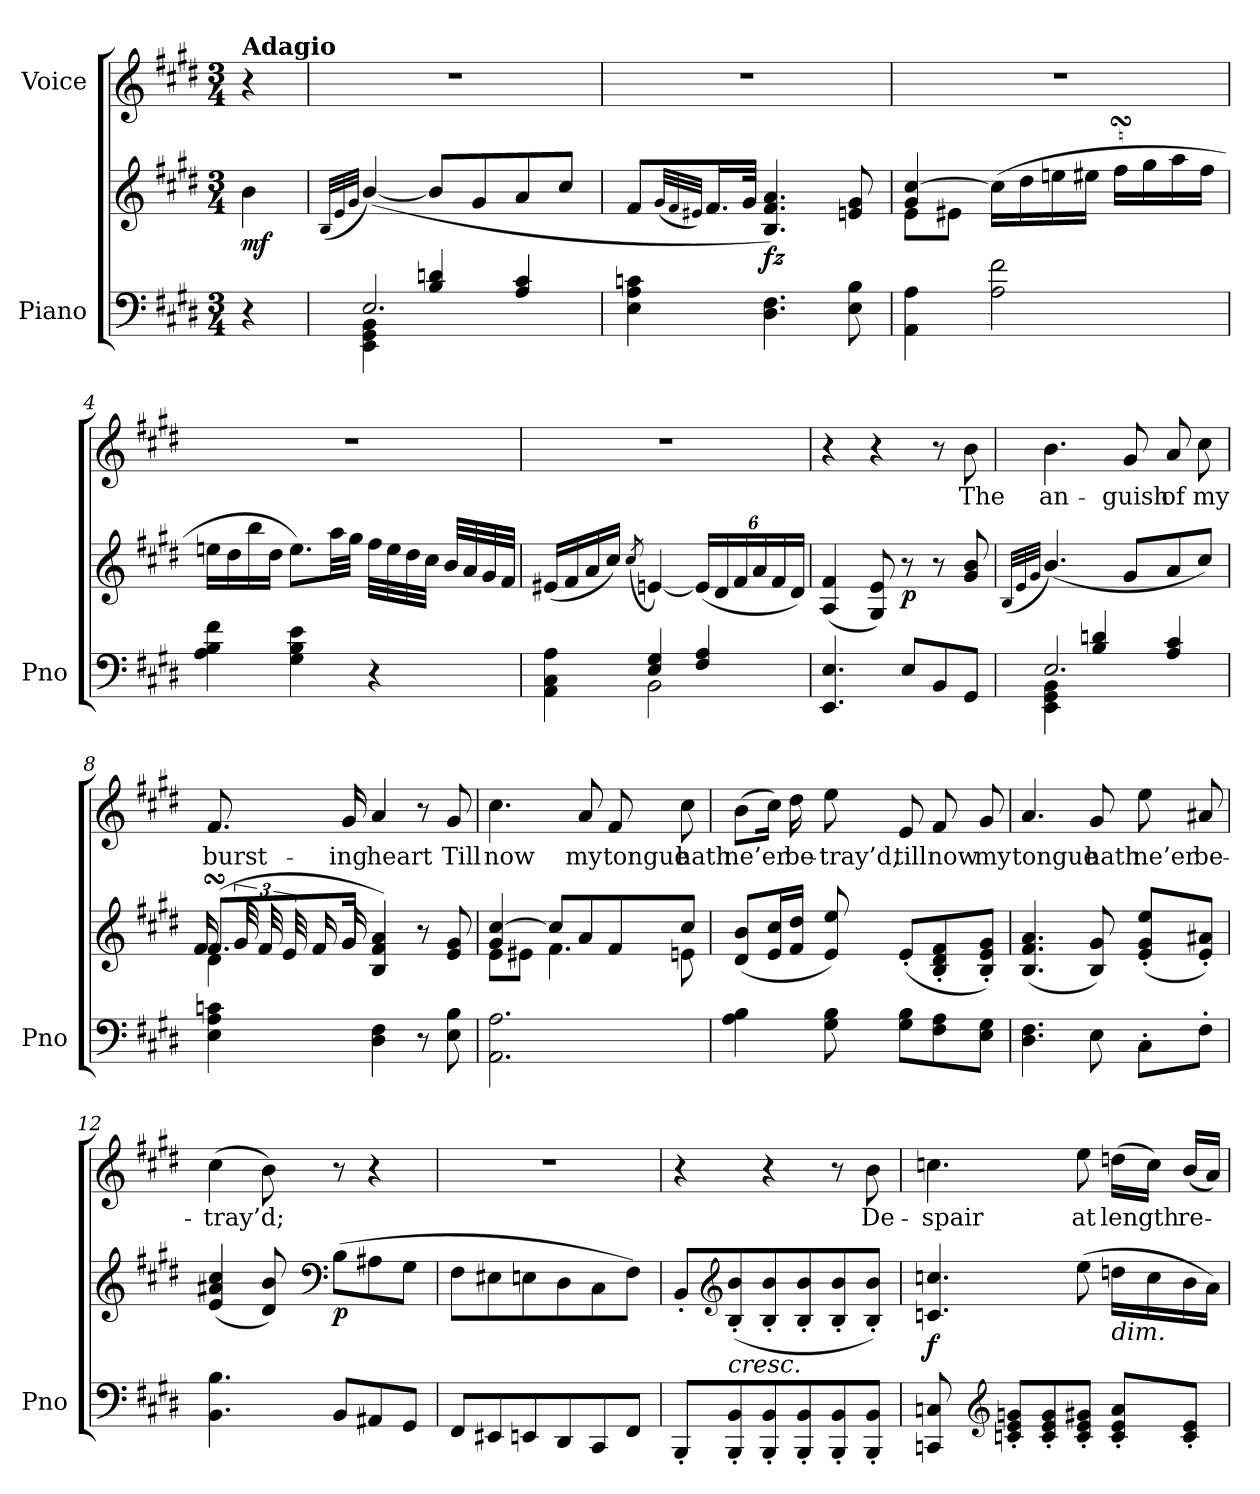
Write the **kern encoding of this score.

**kern	**kern	**dynam	**kern	**text
*part2	*part2	*part2	*part1	*part1
*staff3	*staff2	*staff2/3	*staff1	*staff1
*I"Piano	*	*	*I"Voice	*
*I'Pno	*	*	*	*
*clefF4	*clefG2	*	*clefG2	*
*k[f#c#g#d#]	*k[f#c#g#d#]	*	*k[f#c#g#d#]	*
*M3/4	*M3/4	*	*M3/4	*
=	=	=	=	=
!	!	!	!LO:TX:a:B:t=Adagio	!
!	!	!LO:DY:b	!	!
4r	4b\	mf	4r	.
=1	=1	=1	=1	=1
.	(32qB/LLL	.	.	.
.	32qe/	.	.	.
.	32qg#/JJJ	.	.	.
*^	*	*	*	*
4EE\ 4GG#\ 4BB\	2.E/	([4b/)	.	2.r	.
4B/ 4dn/	.	8b/L]	.	.	.
.	.	8g#/	.	.	.
4A/ 4c#/	.	8a/	.	.	.
.	.	8cc#/J	.	.	.
*v	*v	*	*	*	*
=2	=2	=2	=2	=2
4E\ 4A\ 4cn\	8f#/L	.	2.r	.
.	(32qg#/LLL	.	.	.
.	32qf#/	.	.	.
.	32qe#X/JJJ)	.	.	.
.	16.f#/L	.	.	.
.	32g#/JJk	.	.	.
!	!	!LO:DY:b	!	!
4.D#\ 4.F#\	4.B/ 4.f#/ 4.a/)	fz	.	.
8E\ 8B\	8en/ 8g#/	.	.	.
=3	=3	=3	=3	=3
*	*^	*	*	*
4AA\ 4A\	4g#/ [4cc#/	8e\L	.	2.r	.
.	.	8e#X\J	.	.	.
2A\ 2f#\	(16cc#\LL]	2ryy	.	.	.
.	16dd#\	.	.	.	.
.	16een\	.	.	.	.
.	16ee#X\JJ	.	.	.	.
.	16ff#sSSS\LL	.	.	.	.
.	16gg#\	.	.	.	.
.	16aa\	.	.	.	.
.	16ff#\JJ	.	.	.	.
*	*v	*v	*	*	*
!!LO:LB:g=z
=4	=4	=4	=4	=4
4A\ 4B\ 4f#\	16een\LL	.	2.r	.
.	16dd#\	.	.	.
.	16bb\	.	.	.
.	16dd#\JJ	.	.	.
4G#\ 4B\ 4e\	8.ee\L)	.	.	.
.	32aa\LL	.	.	.
.	32gg#\JJJ	.	.	.
4r	32ff#\LLL	.	.	.
.	32ee\	.	.	.
.	32dd#\	.	.	.
.	32cc#\JJJ	.	.	.
.	32b/LLL	.	.	.
.	32a/	.	.	.
.	32g#/	.	.	.
.	32f#/JJJ	.	.	.
=5	=5	=5	=5	=5
*^	*	*	*	*
4AA\ 4C#\ 4A\	4ryy	(16e#X/LL	.	2.r	.
.	.	16f#/	.	.	.
.	.	16a/	.	.	.
.	.	16cc#/JJ)	.	.	.
.	.	(8qcc#/	.	.	.
4E/ 4G#/	2BB\	[4en/)	.	.	.
*	*	*Xbrackettup	*	*	*
4F#/ 4A/	.	(24e/LL]	.	.	.
.	.	24d#/	.	.	.
.	.	24f#/	.	.	.
.	.	24a/	.	.	.
.	.	24f#/	.	.	.
.	.	24d#/JJ)	.	.	.
*v	*v	*	*	*	*
!!LO:LB:g=z
=6	=6	=6	=6	=6
4.EE/ 4.E/	(4A/ 4f#/	.	4r	.
.	8G#/ 8e/)	.	4r	.
!	!	!LO:DY:b	!	!
8E/L	8r	p	.	.
8BB/	8r	.	8r	.
!	!	!	!	!LO:LY:b
8GG#/J	8g#/ 8b/	.	8b\	The
!!LO:PB:g=z
=7	=7	=7	=7	=7
.	(32qB/LLL	.	.	.
.	32qe/	.	.	.
.	32qg#/JJJ	.	.	.
*^	*	*	*	*
!	!	!	!	!	!LO:LY:b
4EE\ 4GG#\ 4BB\	2.E/	(4.b/)	.	4.b\	an-
4B/ 4dn/	.	.	.	.	.
!	!	!	!	!	!LO:LY:b
.	.	8g#/L	.	8g#/	-guish
!	!	!	!	!	!LO:LY:b
4A/ 4c#/	.	8a/	.	8a/	of
!	!	!	!	!	!LO:LY:b
.	.	8cc#/J)	.	8cc#\	my
*v	*v	*	*	*	*
=8	=8	=8	=8	=8
*	*^	*	*	*
*	*	*^	*	*	*
!	!	!	!	!	!	!LO:LY:b
4E\ 4A\ 4cn\	(8.f#sSSS/L	4d#\	16f#!	.	8.f#/	burst-
*	*	*	*brackettup	*	*	*
.	.	.	48g#!	.	.	.
.	.	.	48f#!	.	.	.
.	.	.	48e!	.	.	.
.	.	.	16f#!	.	.	.
!	!	!	!	!	!	!LO:LY:b
.	16g#/Jk	.	16g#!	.	16g#/	-ing
!	!	!	!	!	!	!LO:LY:b
4D#\ 4F#\	4B/ 4f#/ 4a/)	2ryy	2ryy	.	4a/	heart
8r	8r	.	.	.	8r	.
!	!	!	!	!	!	!LO:LY:b
8E\ 8B\	8e/ 8g#/	.	.	.	8g#/	Till
*	*	*v	*v	*	*	*
=9	=9	=9	=9	=9	=9
!	!	!	!	!	!LO:LY:b
2.AA\ 2.A\	4g#/ [4cc#/	8e\L	.	4.cc#\	now
.	.	8e#X\J	.	.	.
.	8cc#/L]	4.f#\	.	.	.
!	!	!	!	!	!LO:LY:b
.	8a/	.	.	8a/	my
!	!	!	!	!	!LO:LY:b
.	8f#/	.	.	8f#/	tongue
!	!	!	!	!	!LO:LY:b
.	8cc#/J	8en\	.	8cc#\	hath
!!LO:PB:g=z
=10	=10	=10	=10	=10	=10
!	!	!	!	!	!LO:LY:b
*	*v	*v	*	*	*
4A\ 4B\	(8d#/ 8b/L	.	(8b\L	ne’er
.	16e/ 16cc#/L	.	16cc#\Jk)	.
!	!	!	!	!LO:LY:b
.	16f#/ 16dd#/JJ	.	16dd#\	be-
!	!	!	!	!LO:LY:b
8G#\ 8B\	8e/ 8ee/)	.	8ee\	-tray’d,
!	!	!	!	!LO:LY:b
8G#\ 8B\L	(8e'/L	.	8e/	till
!	!	!	!	!LO:LY:b
8F#\ 8A\	8B/' 8d#/' 8f#/'	.	8f#/	now
!	!	!	!	!LO:LY:b
8E\ 8G#\J	8B/' 8e/' 8g#/'J)	.	8g#/	my
=11	=11	=11	=11	=11
!	!	!	!	!LO:LY:b
4.D#\ 4.F#\	(4.B/ 4.f#/ 4.a/	.	4.a/	tongue
!	!	!	!	!LO:LY:b
8E\	8B/ 8g#/)	.	8g#/	hath
!	!	!	!	!LO:LY:b
8C#'\L	(8e/' 8g#/' 8ee/'L	.	8ee\	ne’er
!	!	!	!	!LO:LY:b
8F#'\J	8e/' 8a#X/'J)	.	8a#X/	be-
=12	=12	=12	=12	=12
!	!	!	!	!LO:LY:b
4.BB\ 4.B\	(4e/ 4a#X/ 4cc#/	.	(4cc#\	-tray’d;
.	8d#/ 8b/)	.	8b\)	.
*	*clefF4	*	*	*
!	!	!LO:DY:b	!	!
8BB/L	(8B\L	p	8r	.
8AA#X/	8A#X\	.	4r	.
8GG#/J	8G#\J	.	.	.
!!LO:LB:g=z
=13	=13	=13	=13	=13
8FF#/L	8F#\L	.	2.r	.
8EE#X/	8E#X\	.	.	.
8EEn/	8En\	.	.	.
8DD#/	8D#\	.	.	.
8CC#/	8C#\	.	.	.
8FF#/J	8F#\J)	.	.	.
=14	=14	=14	=14	=14
8BBB'/L	8BB'/L	.	4r	.
*	*clefG2	*	*	*
!	!LO:TX:b:i:t=cresc.	!	!	!
8BBB/' 8BB/'	(8B/' 8b/'	.	.	.
8BBB/' 8BB/'	8B/' 8b/'	.	4r	.
8BBB/' 8BB/'	8B/' 8b/'	.	.	.
8BBB/' 8BB/'	8B/' 8b/'	.	8r	.
!	!	!	!	!LO:LY:b
8BBB/' 8BB/'J	8B/' 8b/'J)	.	8b\	De-
=15	=15	=15	=15	=15
!	!	!LO:DY:b	!	!LO:LY:b
8CCn/ 8Cn/	4.cn/ 4.ccn/	f	4.ccn\	-spair
*clefG2	*	*	*	*
8cn/' 8e/' 8gn/'L	.	.	.	.
8c/' 8e/' 8g/'	.	.	.	.
!	!	!	!	!LO:LY:b
8c/' 8e/' 8g#X/'J	(8ee\	.	8ee\	at
!	!LO:TX:b:i:t=dim.	!	!	!
!	!	!	!	!LO:LY:b
8c/' 8e/' 8a/'L	16ddn\LL	.	(16ddn\LL	length
.	16cc\	.	16cc\JJ)	.
!	!	!	!	!LO:LY:b
8c/' 8e/'J	16b\	.	(16b/LL	re-
.	16a\JJ)	.	16a/JJ)	.
=	=	=	=	=
*-	*-	*-	*-	*-
